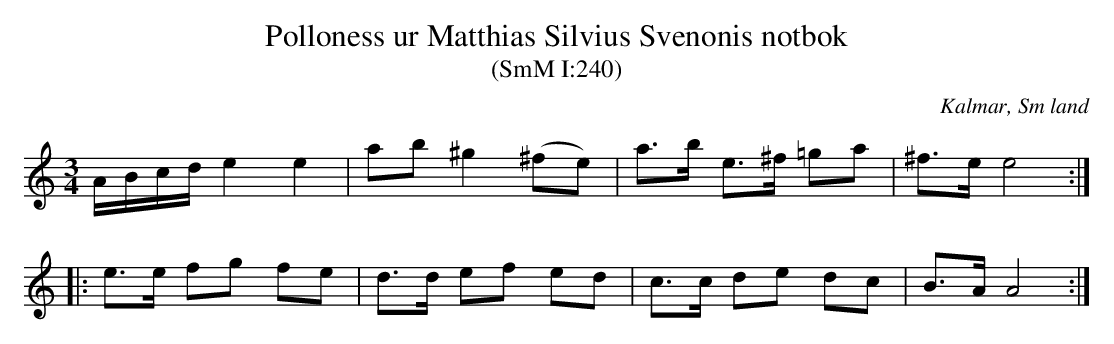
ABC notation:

X:1
T:Polloness ur Matthias Silvius Svenonis notbok
T:(SmM I:240)
O:Kalmar, Sm land
M:3/4
L:1/8
K:Am
A/B/c/d/ e2 e2|ab ^g2 (^fe)|a>b e>^f =ga|^f>e e4:|
|:e>e fg fe|d>d ef ed|c>c de dc|B>A A4:|
